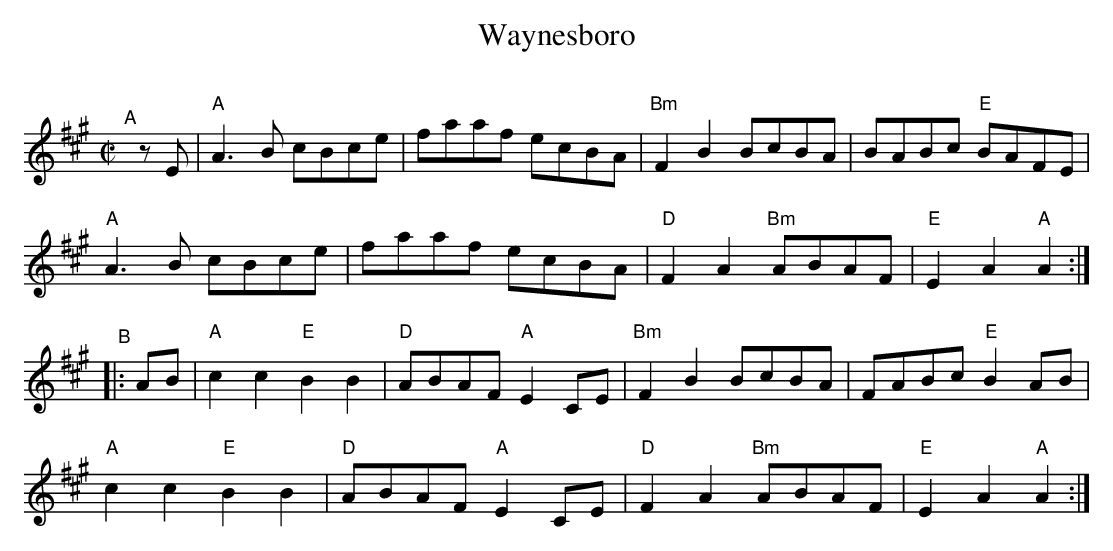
X:1
T: Waynesboro
C:
M: C|
L: 1/8
K: A
"^A"[|] zE |\
"A"A3B cBce | faaf ecBA | "Bm"F2B2 BcBA | BABc "E"BAFE |
"A"A3B cBce | faaf ecBA | "D"F2A2 "Bm"ABAF | "E"E2A2 "A"A2 :|
"^B"|: AB |\
"A"c2c2 "E"B2B2 | "D"ABAF "A"E2CE | "Bm"F2B2 BcBA | FABc "E"B2AB |
"A"c2c2 "E"B2B2 | "D"ABAF "A"E2CE | "D"F2A2 "Bm"ABAF | "E"E2A2 "A"A2 :|
